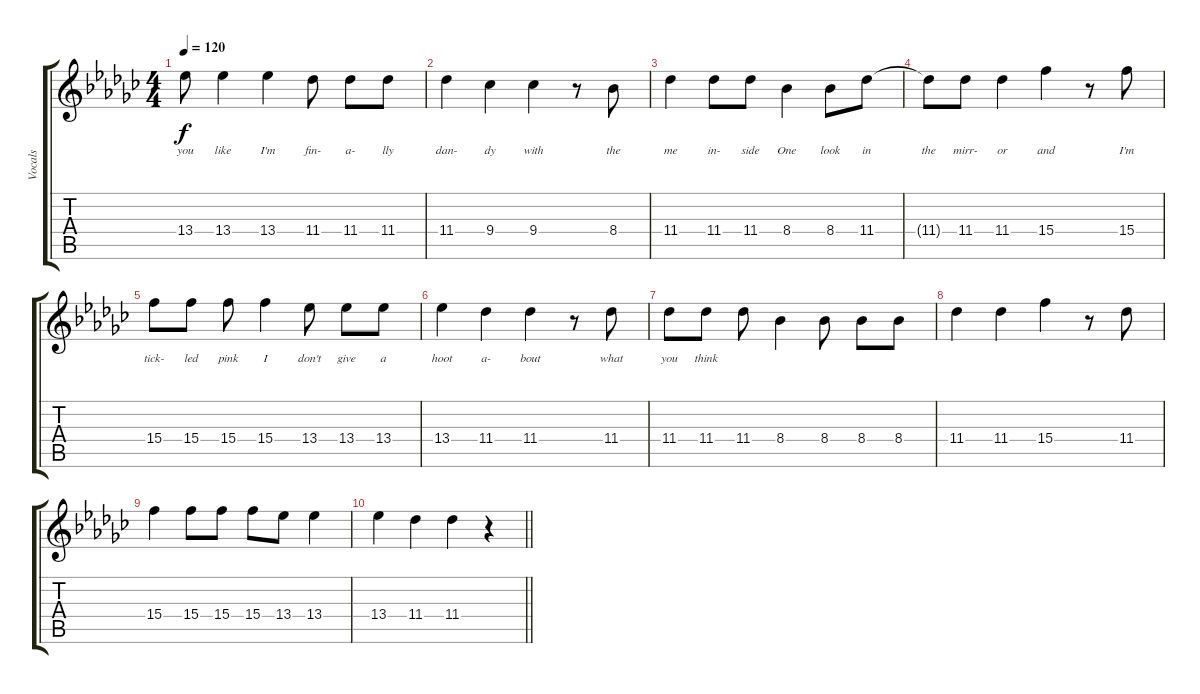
\track ("Vocals" "Vocals") {instrument contrabass}
\staff {score tabs}
\tuning (E4 B3 G3 D3 A2 E2) {hide}
\ts (4 4)
\tempo 120
\clef g2
\ks gb
13.4.8{lyrics (0 "you") lyrics (1 "") lyrics (2 "") lyrics (3 "") lyrics (4 "") dy f} 13.4.4{lyrics (0 "like") lyrics (1 "") lyrics (2 "") lyrics (3 "") lyrics (4 "")} 13.4.4{lyrics (0 "I'm") lyrics (1 "") lyrics (2 "") lyrics (3 "") lyrics (4 "")} 11.4.8{lyrics (0 "fin-") lyrics (1 "") lyrics (2 "") lyrics (3 "") lyrics (4 "")} 11.4.8{lyrics (0 "a-") lyrics (1 "") lyrics (2 "") lyrics (3 "") lyrics (4 "")} 11.4.8{lyrics (0 "lly") lyrics (1 "") lyrics (2 "") lyrics (3 "") lyrics (4 "")} |
11.4.4{lyrics (0 "dan-") lyrics (1 "") lyrics (2 "") lyrics (3 "") lyrics (4 "")} 9.4.4{lyrics (0 "dy") lyrics (1 "") lyrics (2 "") lyrics (3 "") lyrics (4 "")} 9.4.4{lyrics (0 "with") lyrics (1 "") lyrics (2 "") lyrics (3 "") lyrics (4 "")} r.8 8.4.8{lyrics (0 "the") lyrics (1 "") lyrics (2 "") lyrics (3 "") lyrics (4 "")} |
11.4.4{lyrics (0 "me") lyrics (1 "") lyrics (2 "") lyrics (3 "") lyrics (4 "")} 11.4.8{lyrics (0 "in-") lyrics (1 "") lyrics (2 "") lyrics (3 "") lyrics (4 "")} 11.4.8{lyrics (0 "side") lyrics (1 "") lyrics (2 "") lyrics (3 "") lyrics (4 "")} 8.4.4{lyrics (0 "One") lyrics (1 "") lyrics (2 "") lyrics (3 "") lyrics (4 "")} 8.4.8{lyrics (0 "look") lyrics (1 "") lyrics (2 "") lyrics (3 "") lyrics (4 "")} 11.4.8{lyrics (0 "in") lyrics (1 "") lyrics (2 "") lyrics (3 "") lyrics (4 "")} |
11.4{t}.8{lyrics (0 "the") lyrics (1 "") lyrics (2 "") lyrics (3 "") lyrics (4 "")} 11.4.8{lyrics (0 "mirr-") lyrics (1 "") lyrics (2 "") lyrics (3 "") lyrics (4 "")} 11.4.4{lyrics (0 "or") lyrics (1 "") lyrics (2 "") lyrics (3 "") lyrics (4 "")} 15.4.4{lyrics (0 "and") lyrics (1 "") lyrics (2 "") lyrics (3 "") lyrics (4 "")} r.8 15.4.8{lyrics (0 "I'm") lyrics (1 "") lyrics (2 "") lyrics (3 "") lyrics (4 "")} |
15.4.8{lyrics (0 "tick-") lyrics (1 "") lyrics (2 "") lyrics (3 "") lyrics (4 "")} 15.4.8{lyrics (0 "led") lyrics (1 "") lyrics (2 "") lyrics (3 "") lyrics (4 "")} 15.4.8{lyrics (0 "pink") lyrics (1 "") lyrics (2 "") lyrics (3 "") lyrics (4 "")} 15.4.4{lyrics (0 "I") lyrics (1 "") lyrics (2 "") lyrics (3 "") lyrics (4 "")} 13.4.8{lyrics (0 "don't") lyrics (1 "") lyrics (2 "") lyrics (3 "") lyrics (4 "")} 13.4.8{lyrics (0 "give") lyrics (1 "") lyrics (2 "") lyrics (3 "") lyrics (4 "")} 13.4.8{lyrics (0 "a") lyrics (1 "") lyrics (2 "") lyrics (3 "") lyrics (4 "")} |
13.4.4{lyrics (0 "hoot") lyrics (1 "") lyrics (2 "") lyrics (3 "") lyrics (4 "")} 11.4.4{lyrics (0 "a-") lyrics (1 "") lyrics (2 "") lyrics (3 "") lyrics (4 "")} 11.4.4{lyrics (0 "bout") lyrics (1 "") lyrics (2 "") lyrics (3 "") lyrics (4 "")} r.8 11.4.8{lyrics (0 "what") lyrics (1 "") lyrics (2 "") lyrics (3 "") lyrics (4 "")} |
11.4.8{lyrics (0 "you") lyrics (1 "") lyrics (2 "") lyrics (3 "") lyrics (4 "")} 11.4.8{lyrics (0 "think") lyrics (1 "") lyrics (2 "") lyrics (3 "") lyrics (4 "")} 11.4.8 8.4.4 8.4.8 8.4.8 8.4.8 |
11.4.4 11.4.4 15.4.4 r.8 11.4.8 |
15.4.4 15.4.8 15.4.8 15.4.8 13.4.8 13.4.4 |
\barLineRight lightlight
13.4.4 11.4.4 11.4.4 r.4
